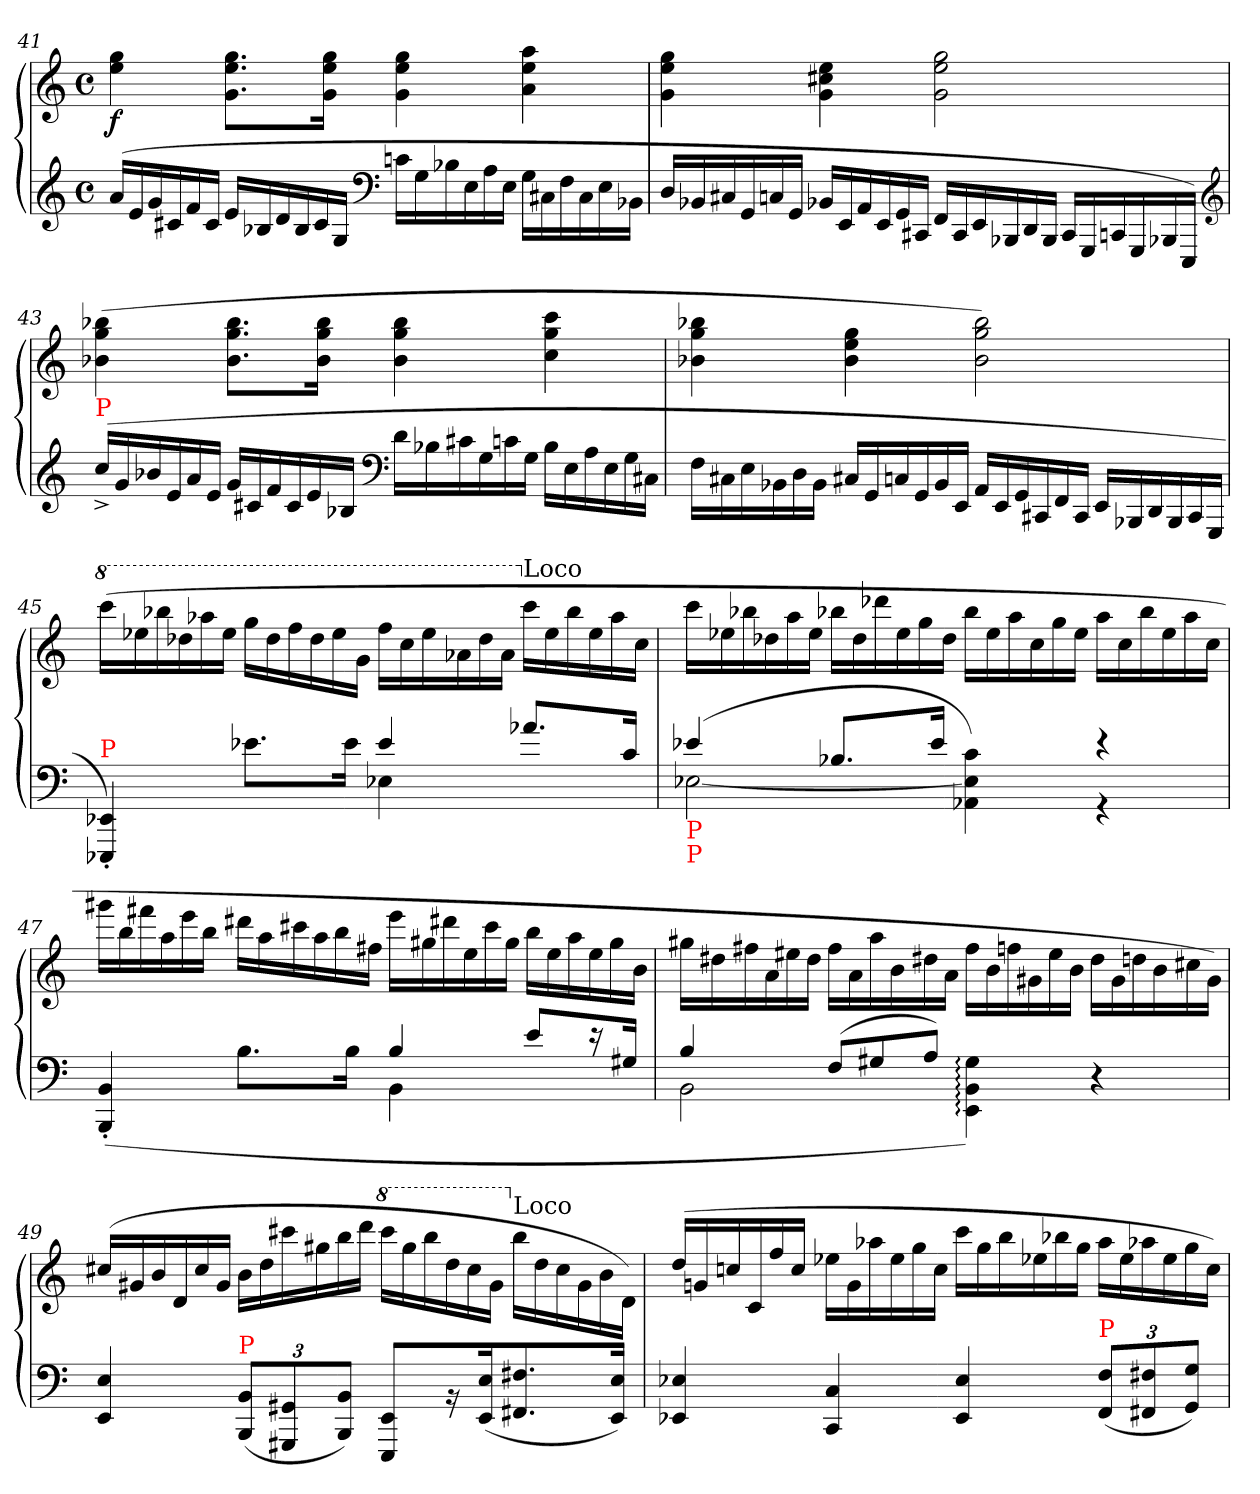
**kern	**kern	**dynam
*part1	*part1	*part1
*staff2	*staff1	*staff1/2
*clefG2	*clefG2	*
*k[]	*k[]	*
*a:	*a:	*
*M4/4	*M4/4	*
*met(c)	*met(c)	*
*Xtuplet	*	*
=41	=41	=41
(>24aLL	4gg 4ee	f
24e	.	.
24g	.	.
24c#X	.	.
24f	.	.
24c#JJ	.	.
24eLL	8.gg 8.ee 8.gL	.
24B-X	.	.
24d	.	.
24B-	.	.
24c#	.	.
.	16gg 16ee 16gJk	.
24GJJ	.	.
*clefF4	*	*
24cnLL	4gg 4ee 4g	.
24G	.	.
24B-X	.	.
24E	.	.
24A	.	.
24EJJ	.	.
24GLL	4aa 4ee 4a	.
24C#X	.	.
24F	.	.
24C#	.	.
24E	.	.
24BB-XJJ	.	.
=42	=42	=42
24DLL	4gg 4ee 4g	.
24BB-X	.	.
24C#X	.	.
24GG	.	.
24Cn	.	.
24GGJJ	.	.
24BB-XLL	4ee 4cc#X 4g	.
24EE	.	.
24AA	.	.
24EE	.	.
24GG	.	.
24CC#XJJ	.	.
24FFLL	2gg 2ee 2g	.
24CC#	.	.
24EE	.	.
24BBB-X	.	.
24DD	.	.
24BBB-JJ	.	.
24CC#LL	.	.
24GGG	.	.
24CCn	.	.
24GGG	.	.
24BBB-X	.	.
24EEEJJ)	.	.
*clefG2	*	*
=43	=43	=43
!LO:TX:a:color=red:t=P	!	!
(>24cc^<LL	(>4bb-X 4gg 4b-X	.
24g	.	.
24b-X	.	.
24e	.	.
24a	.	.
24eJJ	.	.
24gLL	8.bb- 8.gg 8.b-L	.
24c#X	.	.
24f	.	.
24c#	.	.
24e	.	.
.	16bb- 16gg 16b-Jk	.
24B-XJJ	.	.
*clefF4	*	*
24dLL	4bb- 4gg 4b-	.
24B-X	.	.
24c#X	.	.
24G	.	.
24cn	.	.
24GJJ	.	.
24B-LL	4ccc 4gg 4cc	.
24E	.	.
24A	.	.
24E	.	.
24G	.	.
24C#XJJ	.	.
=44	=44	=44
24FLL	4bb-X 4gg 4b-X	.
24C#X	.	.
24E	.	.
24BB-X	.	.
24D	.	.
24BB-JJ	.	.
24C#XLL	4gg 4ee 4b-	.
24GG	.	.
24Cn	.	.
24GG	.	.
24BB-	.	.
24EEJJ	.	.
24AALL	2bb- 2gg 2b-)	.
24EE	.	.
24GG	.	.
24CC#X	.	.
24FF	.	.
24CC#JJ	.	.
24EELL	.	.
24BBB-X	.	.
24DD	.	.
24BBB-	.	.
24CC#	.	.
24GGGJJ	.	.
=45	=45	=45
*^	*	*
*	*	*8va	*
*	*	*Xtuplet	*
!LO:TX:a:color=red:t=P	!	!	!
4EE-X'< 4EEE-X'<)	4ryy	(>24ccccLL	.
.	.	24eee-X	.
.	.	24bbb-X	.
.	.	24ddd-X	.
.	.	24aaa-X	.
.	.	24eee-JJ	.
4ryy	8.e-XL)	24gggLL	.
.	.	24ddd-	.
.	.	24fff	.
.	.	24ddd-	.
.	.	24eee-	.
.	16e-Jk	.	.
.	.	24ggJJ	.
4e-	4E-X	24fffLL	.
.	.	24ccc	.
.	.	24eee-	.
.	.	24aa-X	.
.	.	24ddd-	.
.	.	24aa-JJ	.
*	*	*X8va	*
!	!	!LO:TX:a:t=Loco	!
8.a-X/L	4ryy	24cccLL	.
.	.	24ee-	.
.	.	24bb-	.
.	.	24ee-	.
.	.	24aa-	.
(<16c/Jk	.	.	.
.	.	24ccJJ	.
=46	=46	=46	=46
!LO:TX:b:color=red:t=P	!	!	!
!LO:TX:b:color=red:t=P	!	!	!
(>4e-X	[2E-X	24cccLL	.
.	.	24ee-X	.
.	.	24bb-X	.
.	.	24dd-X	.
.	.	24aa	.
.	.	24ee-JJ	.
8.B-XL	.	24bb-XLL	.
.	.	24dd-	.
.	.	24ddd-X	.
.	.	24ee-	.
.	.	24gg	.
16e-Jk	.	.	.
.	.	24dd-JJ	.
4ryy	4c\ 4E-]\ 4AA-X\)	24bb-LL	.
.	.	24ee-	.
.	.	24aa	.
.	.	24cc	.
.	.	24gg	.
.	.	24ee-JJ	.
4r	4r	24aaLL	.
.	.	24cc	.
.	.	24bb-	.
.	.	24ee-	.
.	.	24aa	.
.	.	24ccJJ	.
=47	=47	=47	=47
(>4BBB'< 4BB'<	4ryy	24ggg#XLL	.
.	.	24bb	.
.	.	24fff#X	.
.	.	24aa	.
.	.	24eee	.
.	.	24bbJJ	.
4ryy	8.BL	24ddd#XLL	.
.	.	24aa	.
.	.	24ccc#X	.
.	.	24aa	.
.	.	24bb	.
.	16BJk	.	.
.	.	24ff#JJ	.
4B	4BB	24eeeLL	.
.	.	24gg#X	.
.	.	24ddd#X	.
.	.	24ee	.
.	.	24ccc#	.
.	.	24gg#JJ	.
8e/L	4ryy	24bbLL	.
.	.	24ee	.
.	.	24aa	.
16re	.	24ee	.
.	.	24gg#	.
16G#XJk	.	.	.
.	.	24bJJ	.
=48	=48	=48	=48
4B	2BB	24gg#XLL	.
.	.	24dd#X	.
.	.	24ff#X	.
.	.	24a	.
.	.	24ee#X	.
.	.	24dd#JJ	.
(<12FL	.	24ff#LL	.
.	.	24a	.
12G#X	.	24aa	.
.	.	24b	.
12AJ)	.	24dd#X	.
.	.	24aJJ	.
4ryy	4G#:\ 4BB:\ 4EE:\)	24ff#LL	.
.	.	24b	.
.	.	24ffn	.
.	.	24g#X	.
.	.	24ee#	.
.	.	24bJJ	.
4r	4ryy	24dd#LL	.
.	.	24g#	.
.	.	24ddn	.
.	.	24b	.
.	.	24cc#X	.
.	.	24g#JJ)	.
*v	*v	*	*
=49	=49	=49
4E 4EE	(>24cc#XLL	.
.	24g#X	.
.	24b	.
.	24d	.
.	24cc#	.
.	24g#JJ	.
*tuplet	*	*
*Xbrackettup	*	*
!LO:TX:a:color=red:t=P	!	!
(<12BB 12BBBL	24bLL	.
.	24dd	.
12GG#X 12GGG#X	24ccc#X	.
.	24gg#X	.
12BB 12BBBJ)	24bb	.
.	24dddJJ	.
*	*8va	*
8EE 8EEEL	24cccc#LL	.
.	24ggg#	.
.	24bbb	.
16rBB	24ddd	.
.	24ccc#	.
(<16E 16EEk	.	.
.	24gg#JJ	.
*	*X8va	*
!	!LO:TX:a:t=Loco	!
8.F#X 8.FF#X	24bbLL	.
.	24dd	.
.	24cc#	.
.	24g#	.
.	24b	.
16E 16EEJk)	.	.
.	24dJJ)	.
=50	=50	=50
4E-X 4EE-X	(>24ddLL	.
.	24gn	.
.	24ccn	.
.	24c	.
.	24ff	.
.	24ccJJ	.
4C 4CC	24ee-XLL	.
.	24g	.
.	24aa-X	.
.	24ee-	.
.	24gg	.
.	24ccJJ	.
4E- 4EE-	24cccLL	.
.	24gg	.
.	24bb	.
.	24ee-X	.
.	24bb-X	.
.	24ggJJ	.
!LO:TX:a:color=red:t=P	!	!
(<12F 12FFL	24aa-LL	.
.	24ee-	.
12F#X 12FF#X	24aa-X	.
.	24ee-	.
12G 12GGJ)	24gg	.
.	24ccJJ)	.
=	=	=
*-	*-	*-
